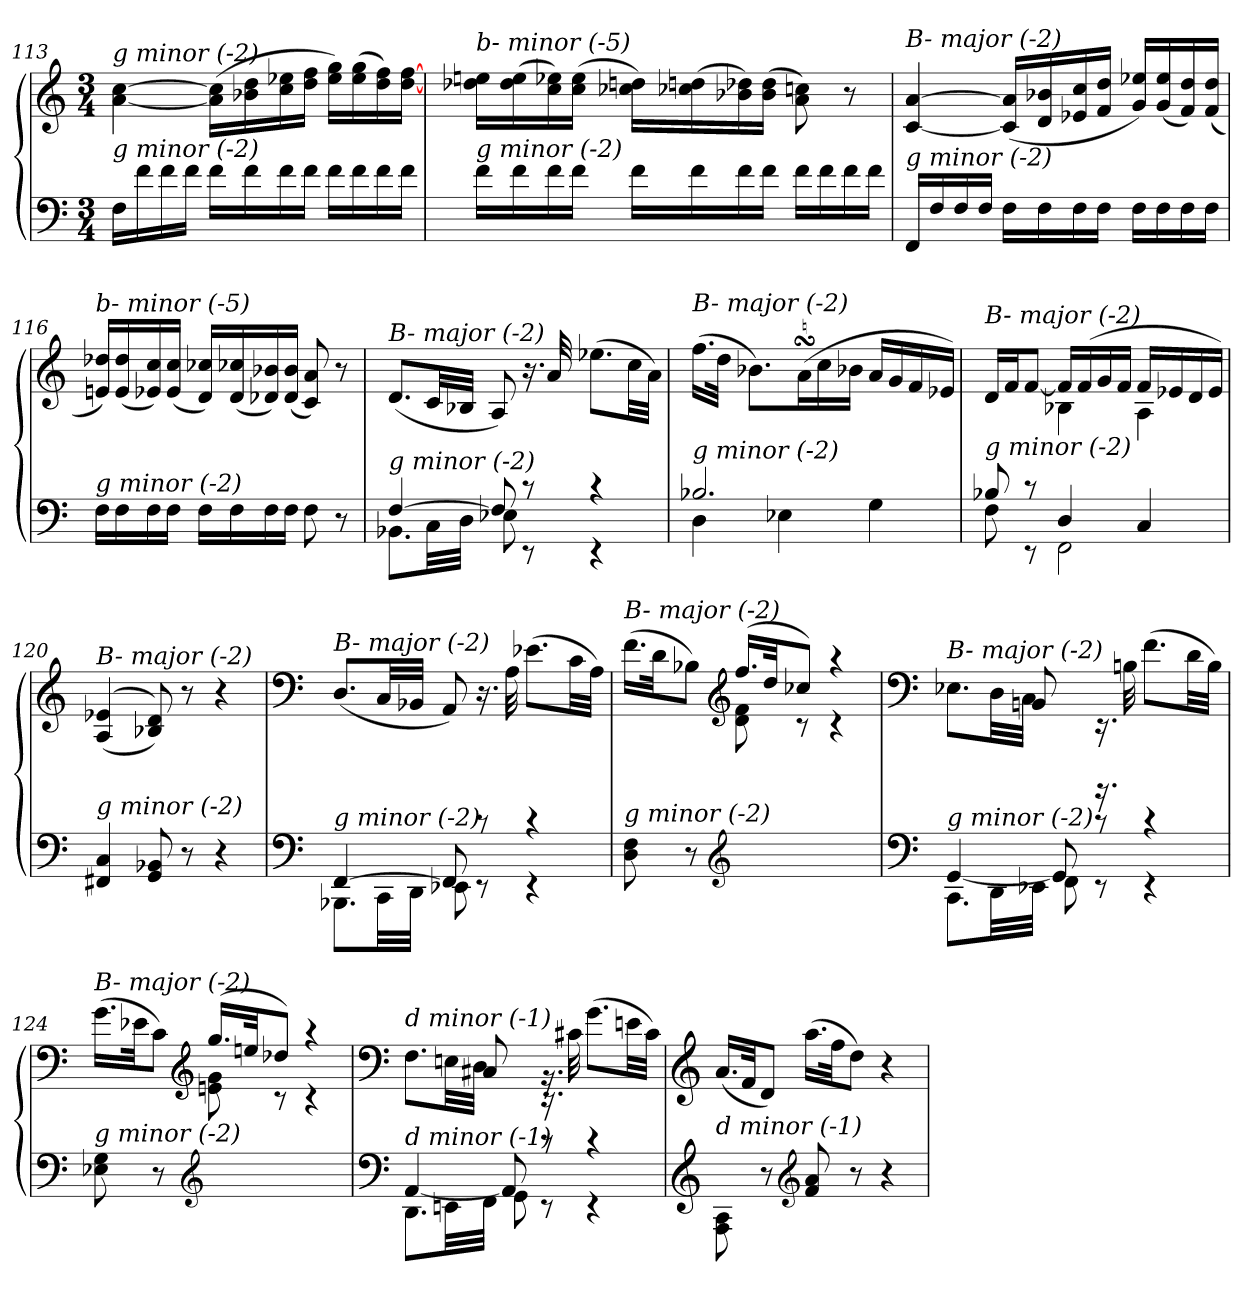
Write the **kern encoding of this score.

**kern	**kern
*part1	*part1
*staff2	*staff1
!!LO:LB:g=z
*clefF4	*clefG2
*k[]	*k[]
*C:	*C:
*M3/4	*M3/4
=113	=113
!	!LO:TX:i:t=g minor (-2)
!LO:TX:i:t=g minor (-2)	!
16F\LL	[4a\ [4cc\
16f\	.
16f\	.
16f\JJ	.
16f\LL	(>16a\] 16cc\]LL
16f\	16b-i\ 16dd\
16f\	16cc\ 16ee-X\
16f\JJ	16dd\ 16ff\JJ
16f\LL	16ee-\ 16gg\LL)
16f\	(>16ee-\ 16gg\
16f\	16dd\ 16ff\)
16f\JJ	[16dd\ [16ff\JJ
!!LO:LB:g=z
=114	=114
!	!LO:TX:i:t=b- minor (-5)
!LO:TX:i:t=g minor (-2)	!
16f\LL	16dd-X\ 16een\LL
16f\	(>16dd-\ 16ee\
16f\	16cc\ 16ee-X\)
16f\JJ	(>16cc\ 16ee-\JJ
16f\LL	16cc-Xj\ 16dd\LL)
16f\	(>16cc-Xj\ 16ddn\
16f\	16b-X\ 16dd-X\)
16f\JJ	(>16b-\ 16dd-\JJ
16f\LL	8a\ 8cc\)
16f\	.
16f\	8r
16f\JJ	.
=115	=115
!	!LO:TX:i:t=B- major (-2)
!LO:TX:i:t=g minor (-2)	!
16FF/LL	[4c/ [4a/
16F/	.
16F/	.
16F/JJ	.
16F\LL	(<16c/] 16a/]LL
16F\	16d/ 16b-X/
16F\	16e-X/ 16cc/
16F\JJ	16f/ 16dd/JJ
16F\LL	16g/ 16ee-X/LL)
16F\	(<16g/ 16ee-/
16F\	16f/ 16dd/)
16F\JJ	(<16f/ 16dd/JJ
=116	=116
!	!LO:TX:i:t=b- minor (-5)
!LO:TX:i:t=g minor (-2)	!
16F\LL	16en/ 16dd-X/LL)
16F\	(<16e/ 16dd-/
16F\	16e-X/ 16cc/)
16F\JJ	(<16e-/ 16cc/JJ
16F\LL	16d/ 16cc-Xj/LL)
16F\	(<16d/ 16cc-Xj/
16F\	16d-X/ 16b-X/)
16F\JJ	(<16d-/ 16b-/JJ
8F\	8c/ 8a/)
8r	8r
!!LO:PB:g=z
=117	=117
*^	*
!	!	!LO:TX:i:t=B- major (-2)
!LO:TX:i:t=g minor (-2)	!	!
[>4F/	8.BB-X\L	(<8.d/L
.	32C\LL	32c/LL
.	32D\JJJ	32B-X/JJJ
8F/]	8E-X\	8A/)
8rc	8rEE	16.r
.	.	32a/
4rc	4rEE	(>8.ee-X\L
.	.	32cc\LL
.	.	32a\JJJ)
!!LO:LB:g=z
=118	=118	=118
!	!	!LO:TX:i:t=B- major (-2)
!LO:TX:i:t=g minor (-2)	!	!
2.B-X/	4D\	(>16.ff\LL
.	.	32dd\JJk
.	.	8.b-X\L)
.	4E-X\	.
.	.	(>16asSSS\L
.	.	16cc\
.	.	16b-\JJ
.	4G\	16a/LL
.	.	16g/
.	.	16f/
.	.	16e-X/JJ)
=119	=119	=119
*	*	*^
!	!	!LO:TX:i:t=B- major (-2)	!
!LO:TX:i:t=g minor (-2)	!	!	!
8B-X/	8F\	16d/LL	4ryy
.	.	16f/J	.
8rc	8rEE	[>8f/J	.
4D/	2FF\	16f/LL]	4B-X\
.	.	(>16f/	.
.	.	16g/	.
.	.	16f/JJ	.
4C/	.	16f/LL	4A\
.	.	16e-X/	.
.	.	16d/	.
.	.	16e-/JJ)	.
*v	*v	*	*
*	*v	*v
=120	=120
!	!LO:TX:i:t=B- major (-2)
!LO:TX:i:t=g minor (-2)	!
4FF#X/ 4C/	(<(<4A/ 4e-X/
8GG/ 8BB-X/	8B-X/ 8d/))
8r	8r
4r	4r
=121	=121
*clefF4	*clefF4
*^	*
!	!	!LO:TX:i:t=B- major (-2)
!LO:TX:i:t=g minor (-2)	!	!
[>4FF/	8.BBB-X\L	(<8.D/L
.	32CC\LL	32C/LL
.	32DD\JJJ	32BB-X/JJJ
8FF/]	8EE-X\	8AA/)
8rc	8rEE	16.r
.	.	32A\
4rc	4rEE	(>8.e-X\L
.	.	32c\LL
.	.	32A\JJJ)
*v	*v	*
!!LO:LB:g=z
=122	=122
*	*^
!	!LO:TX:i:t=B- major (-2)	!
!LO:TX:i:t=g minor (-2)	!	!
8D\ 8F\	(>16.f\LL	4ryy
.	32d\Jk	.
8r	8B-X\J)	.
*clefG2	*clefG2	*
2ryy	(>16.ff/LL	8d\ 8f\
.	32dd/Jk	.
.	8cc-Xj/J)	8rc
.	4raa	4rc
!!LO:LB:g=z	!!
=123	=123	=123
*clefF4	*clefF4	*
*^	*	*
*	*^	*	*
!	!	!	!LO:TX:i:t=B- major (-2)	!
!LO:TX:i:t=g minor (-2)	!	!	!	!
4...ryy	[>4GG/	8.CC\L	8..ryy	8.E-X\L
.	.	32DD\LL	.	32D\LL
.	.	32EE-X\JJJ	8BBn/	32C\JJJ
.	8GG/]	8FF\	.	8ryy
.	.	.	32ryy	.
.	8rc	8rEE	16.rEE	16.rGGGG
4ryy	.	.	32Bn\	4ryy
.	4rc	4rEE	(<8.f\L	.
.	.	.	32d\LL	.
32ryy	.	.	32B\JJJ)	32ryy
*v	*v	*v	*	*
=124	=124	=124
!	!LO:TX:i:t=B- major (-2)	!
!LO:TX:i:t=g minor (-2)	!	!
8E-X\ 8G\	(>16.g\LL	4ryy
.	32e-X\Jk	.
8r	8c\J)	.
*clefG2	*clefG2	*
2ryy	(>16.gg/LL	8en\ 8g\
.	32een/Jk	.
.	8dd-Xj/J)	8rc
.	4raa	4rc
=125	=125	=125
*clefF4	*clefF4	*
*^	*	*
*	*^	*	*
!	!	!	!LO:TX:i:t=d minor (-1)	!
!LO:TX:i:t=d minor (-1)	!	!	!	!
4...ryy	[>4AA/	8.DD\L	8..ryy	8.F\L
.	.	32EEn\LL	.	32En\LL
.	.	32FF\JJJ	8C#X/	32D\JJJ
.	8AA/]	8GG\	.	8ryy
.	.	.	32ryy	.
.	8rc	8rEE	16.rEE	16.r
4ryy	.	.	32c#X\	4ryy
.	4rc	4rEE	(>8.g\L	.
.	.	.	32en\LL	.
32ryy	.	.	32c#\JJJ)	32ryy
*v	*v	*v	*	*
*	*v	*v
!!LO:LB:g=z
=126	=126
*clefG2	*clefG2
*	*^
!	!LO:TX:i:t=d minor (-1)	!
!LO:TX:i:t=d minor (-1)	!	!
*	*v	*v
8F\ 8A\	(<16.a/LL
.	32f/Jk
8r	8d/J)
*clefG2	*
8f/ 8a/	(>16.aa\LL
.	32ff\Jk
8r	8dd\J)
4r	4r
=	=
*-	*-
